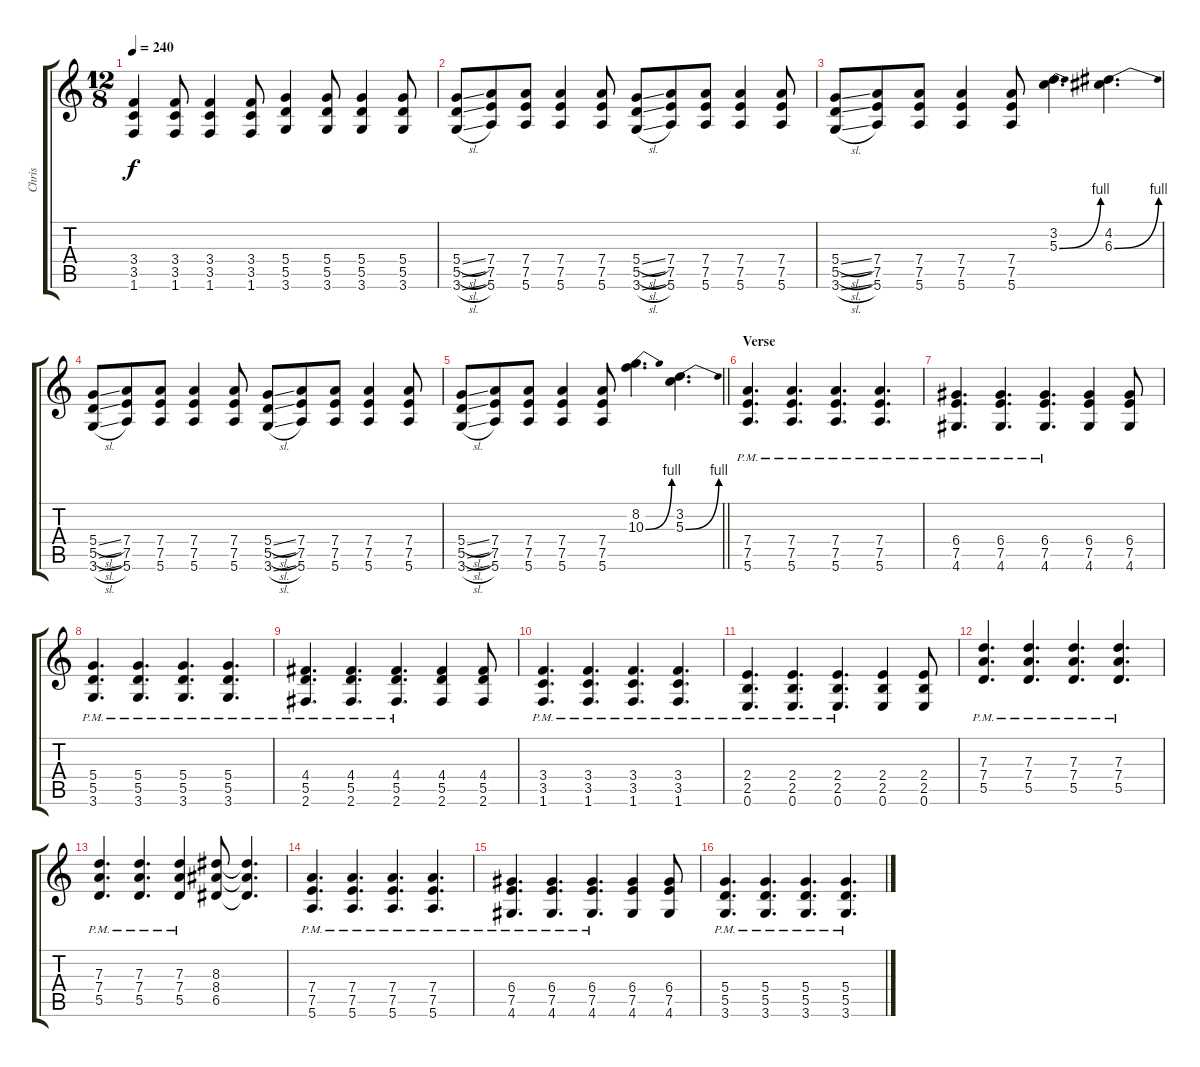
\track ("Chris" "Chris") {instrument distortionguitar}
\staff {score tabs}
\tuning (E4 B3 G3 D3 A2 E2) {hide}
\ts (12 8)
\tempo 240
\clef g2
\ks c
(3.4 3.5 1.6).4{dy f} (3.4 3.5 1.6).8 (3.4 3.5 1.6).4 (3.4 3.5 1.6).8 (5.4 5.5 3.6).4 (5.4 5.5 3.6).8 (5.4 5.5 3.6).4 (5.4 5.5 3.6).8 |
(5.4{sl} 5.5{sl} 3.6{sl}).8 (7.4 7.5 5.6).8 (7.4 7.5 5.6).8 (7.4 7.5 5.6).4 (7.4 7.5 5.6).8 (5.4{sl} 5.5{sl} 3.6{sl}).8 (7.4 7.5 5.6).8 (7.4 7.5 5.6).8 (7.4 7.5 5.6).4 (7.4 7.5 5.6).8 |
(5.4{sl} 5.5{sl} 3.6{sl}).8 (7.4 7.5 5.6).8 (7.4 7.5 5.6).8 (7.4 7.5 5.6).4 (7.4 7.5 5.6).8 (3.2 5.3{be (bend 0 0 60 4)}).4{d} (4.2 6.3{be (bend 0 0 60 4)}).4{d} |
(5.4{sl} 5.5{sl} 3.6{sl}).8 (7.4 7.5 5.6).8 (7.4 7.5 5.6).8 (7.4 7.5 5.6).4 (7.4 7.5 5.6).8 (5.4{sl} 5.5{sl} 3.6{sl}).8 (7.4 7.5 5.6).8 (7.4 7.5 5.6).8 (7.4 7.5 5.6).4 (7.4 7.5 5.6).8 |
\barLineRight lightlight
(5.4{sl} 5.5{sl} 3.6{sl}).8 (7.4 7.5 5.6).8 (7.4 7.5 5.6).8 (7.4 7.5 5.6).4 (7.4 7.5 5.6).8 (8.2 10.3{be (bend 0 0 60 4)}).4{d} (3.2 5.3{be (bend 0 0 60 4)}).4{d} |
\section ("" "Verse")
(7.4{pm} 7.5{pm} 5.6{pm}).4{d} (7.4{pm} 7.5{pm} 5.6{pm}).4{d} (7.4{pm} 7.5{pm} 5.6{pm}).4{d} (7.4{pm} 7.5{pm} 5.6{pm}).4{d} |
(6.4{pm} 7.5{pm} 4.6{pm}).4{d} (6.4{pm} 7.5{pm} 4.6{pm}).4{d} (6.4{pm} 7.5{pm} 4.6{pm}).4{d} (6.4 7.5 4.6).4 (6.4 7.5 4.6).8 |
(5.4{pm} 5.5{pm} 3.6{pm}).4{d} (5.4{pm} 5.5{pm} 3.6{pm}).4{d} (5.4{pm} 5.5{pm} 3.6{pm}).4{d} (5.4{pm} 5.5{pm} 3.6{pm}).4{d} |
(4.4{pm} 5.5{pm} 2.6{pm}).4{d} (4.4{pm} 5.5{pm} 2.6{pm}).4{d} (4.4{pm} 5.5{pm} 2.6{pm}).4{d} (4.4 5.5 2.6).4 (4.4 5.5 2.6).8 |
(3.4{pm} 3.5{pm} 1.6{pm}).4{d} (3.4{pm} 3.5{pm} 1.6{pm}).4{d} (3.4{pm} 3.5{pm} 1.6{pm}).4{d} (3.4{pm} 3.5{pm} 1.6{pm}).4{d} |
(2.4{pm} 2.5{pm} 0.6{pm}).4{d} (2.4{pm} 2.5{pm} 0.6{pm}).4{d} (2.4{pm} 2.5{pm} 0.6{pm}).4{d} (2.4 2.5 0.6).4 (2.4 2.5 0.6).8 |
(7.3{pm} 7.4{pm} 5.5{pm}).4{d} (7.3{pm} 7.4{pm} 5.5{pm}).4{d} (7.3{pm} 7.4{pm} 5.5{pm}).4{d} (7.3{pm} 7.4{pm} 5.5{pm}).4{d} |
(7.3{pm} 7.4{pm} 5.5{pm}).4{d} (7.3{pm} 7.4{pm} 5.5{pm}).4{d} (7.3{pm} 7.4{pm} 5.5{pm}).4 (8.3 8.4 6.5).8 (8.3{t} 8.4{t} 6.5{t}).4{d} |
(7.4{pm} 7.5{pm} 5.6{pm}).4{d} (7.4{pm} 7.5{pm} 5.6{pm}).4{d} (7.4{pm} 7.5{pm} 5.6{pm}).4{d} (7.4{pm} 7.5{pm} 5.6{pm}).4{d} |
(6.4{pm} 7.5{pm} 4.6{pm}).4{d} (6.4{pm} 7.5{pm} 4.6{pm}).4{d} (6.4{pm} 7.5{pm} 4.6{pm}).4{d} (6.4 7.5 4.6).4 (6.4 7.5 4.6).8 |
(5.4{pm} 5.5{pm} 3.6{pm}).4{d} (5.4{pm} 5.5{pm} 3.6{pm}).4{d} (5.4{pm} 5.5{pm} 3.6{pm}).4{d} (5.4{pm} 5.5{pm} 3.6{pm}).4{d}
